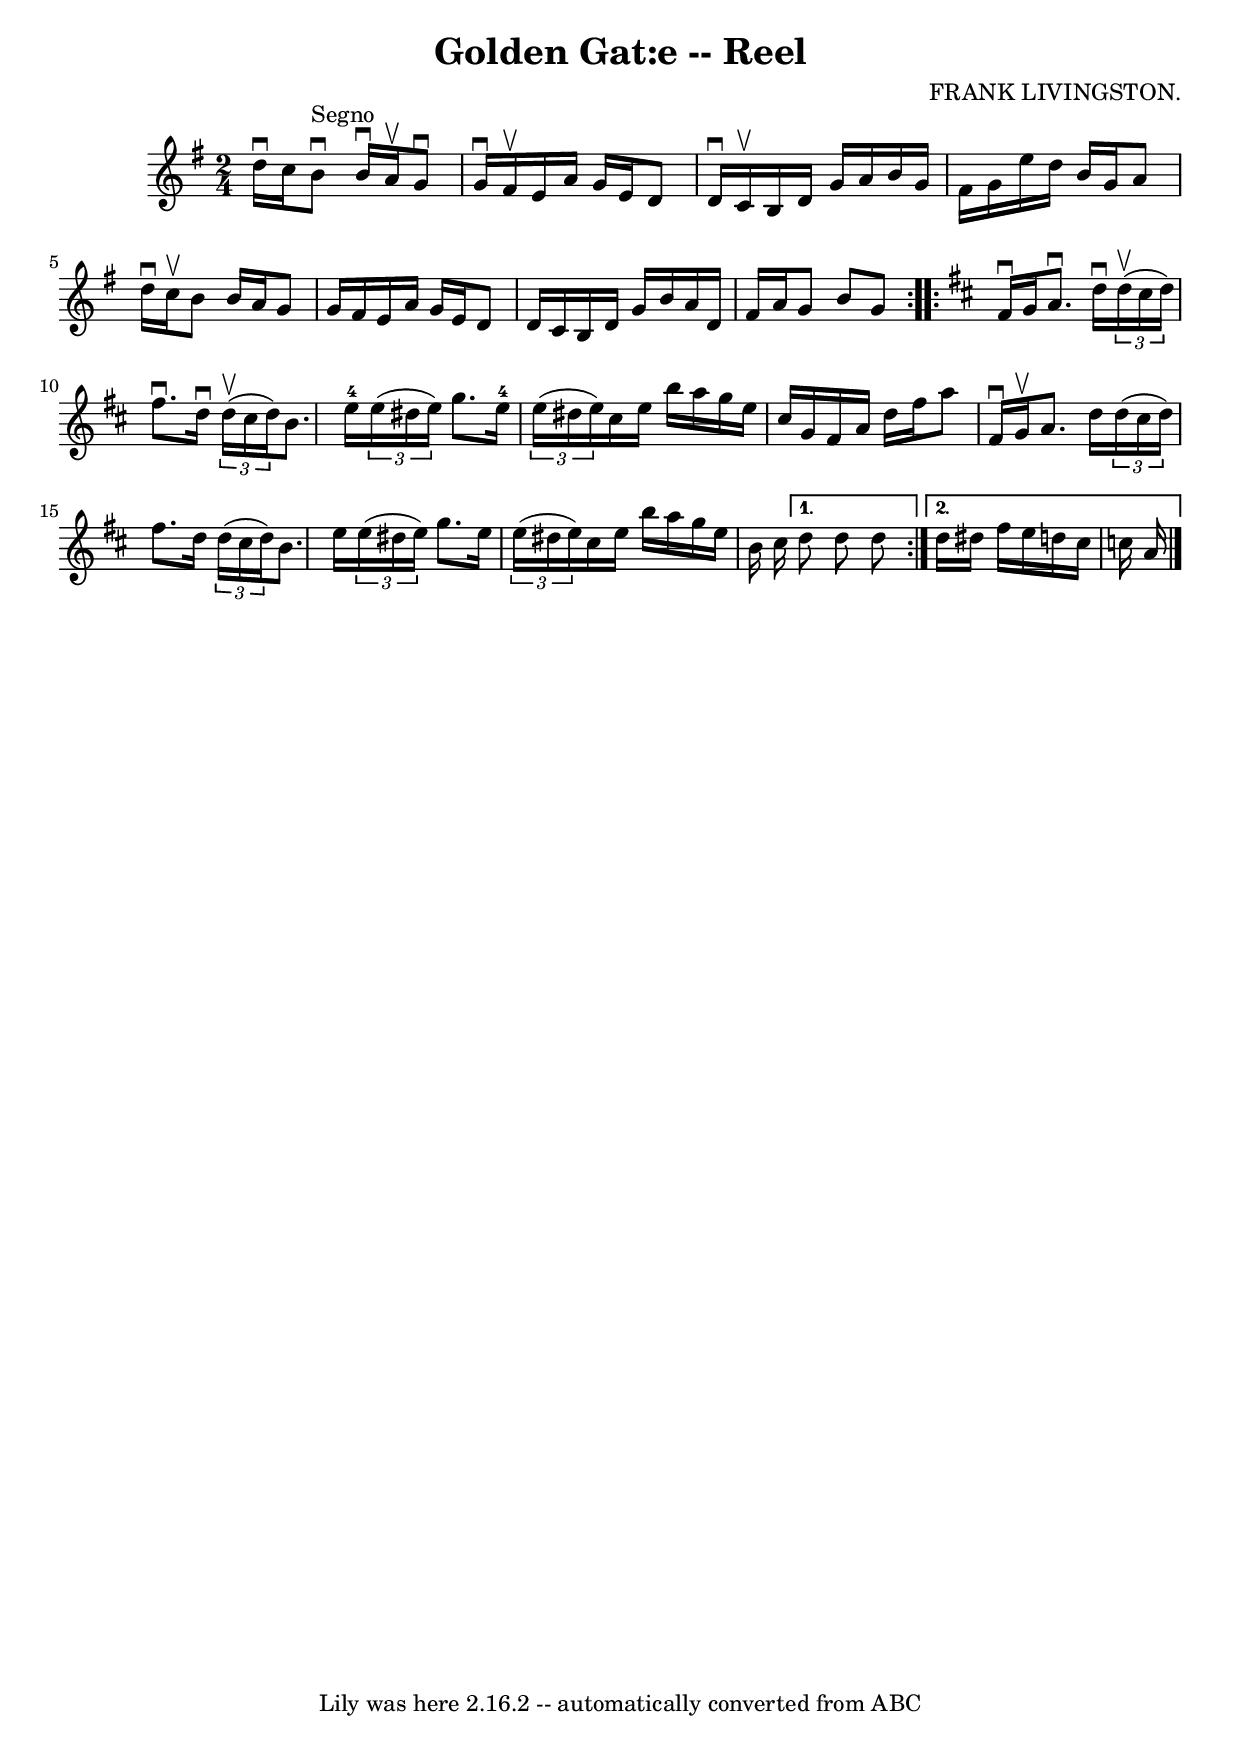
\version "2.7.40"
\include "Mammoth.ily"
\header {
	%% book = "Ryan's Mammoth Collection"
	composer = "FRANK LIVINGSTON."
	crossRefNumber = "1"
	footnotes = "\\\\325"
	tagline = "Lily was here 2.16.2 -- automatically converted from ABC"
	title = "Golden Gat:e -- Reel"
}
voicedefault =  {


\repeat volta 2 {
\time 2/4 
\key g \major d''16^\downbow c''16    |
 b'8 
^"Segno"^\downbow b'16^\downbow a'16^\upbow g'8^\downbow g'16 
^\downbow fis'16^\upbow   |
 e'16 a'16 g'16 e'16 d'8    
d'16^\downbow c'16^\upbow   |
 b16 d'16 g'16 a'16 b'16  
 g'16 fis'16 g'16    |
 e''16 d''16 b'16 g'16 a'8    
d''16^\downbow c''16^\upbow   |
 b'8 b'16 a'16 g'8    
g'16 fis'16    |
 e'16 a'16 g'16 e'16 d'8 d'16    
c'16    |
 b16 d'16 g'16 b'16 a'16 d'16 fis'16    
a'16    |
 g'8 b'8 g'8  }   
\key d \major   \repeat volta 2 {   
fis'16^\downbow g'16  |
 a'8.^\downbow d''16^\downbow   
\times 2/3 { d''16^\upbow(cis''16 d''16) } fis''8.^\downbow   
d''16^\downbow   \times 2/3 { d''16^\upbow(cis''16 d''16) }   
|
 b'8. e''16-4   \times 2/3 { e''16 (dis''16 e''16  
-) } g''8. e''16-4   \times 2/3 { e''16 (dis''16 e''16) }   
|
 cis''16 e''16 b''16 a''16 g''16 e''16 cis''16    
g'16    |
 fis'16 a'16 d''16 fis''16 a''8 fis'16 
^\downbow g'16^\upbow   |
 a'8. d''16    \times 2/3 { d''16 (
cis''16 d''16) } fis''8. d''16    \times 2/3 { d''16 (cis''16   
 d''16) }   |
 b'8. e''16    \times 2/3 { e''16 (dis''16 
 e''16) } g''8. e''16    \times 2/3 { e''16 (dis''16 e''16  
-) }   |
 cis''16 e''16 b''16 a''16 g''16 e''16    
b'16 cis''16    } \alternative{{ d''8 d''8 d''8  } { d''16    
dis''16 fis''16 e''16 d''!16 cis''16 c''16 a'16      
\bar "|."   }}
}

\score{
    <<

	\context Staff="default"
	{
	    \voicedefault 
	}

    >>
	\layout {
	}
	\midi {}
}
